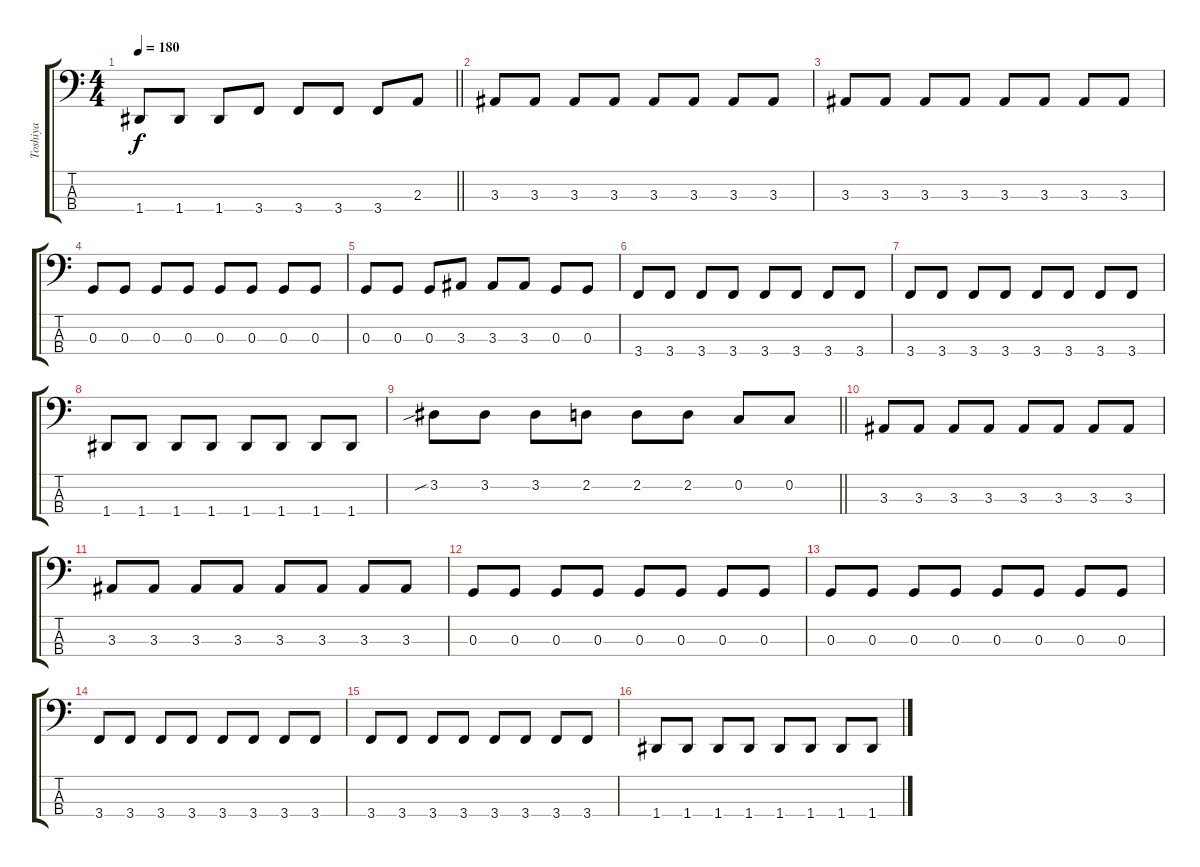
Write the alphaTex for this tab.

\track ("Toshiya" "Toshiya") {instrument electricbasspick}
\staff {score tabs}
\tuning (F2 C2 G1 D1) {hide}
\ts (4 4)
\tempo 180
\clef f4
\barLineRight lightlight
\ks c
1.4.8{dy f} 1.4.8 1.4.8 3.4.8 3.4.8 3.4.8 3.4.8 2.3.8 |
3.3.8 3.3.8 3.3.8 3.3.8 3.3.8 3.3.8 3.3.8 3.3.8 |
3.3.8 3.3.8 3.3.8 3.3.8 3.3.8 3.3.8 3.3.8 3.3.8 |
0.3.8 0.3.8 0.3.8 0.3.8 0.3.8 0.3.8 0.3.8 0.3.8 |
0.3.8 0.3.8 0.3.8 3.3.8 3.3.8 3.3.8 0.3.8 0.3.8 |
3.4.8 3.4.8 3.4.8 3.4.8 3.4.8 3.4.8 3.4.8 3.4.8 |
3.4.8 3.4.8 3.4.8 3.4.8 3.4.8 3.4.8 3.4.8 3.4.8 |
1.4.8 1.4.8 1.4.8 1.4.8 1.4.8 1.4.8 1.4.8 1.4.8 |
\barLineRight lightlight
3.2{sib}.8 3.2.8 3.2.8 2.2.8 2.2.8 2.2.8 0.2.8 0.2.8 |
3.3.8 3.3.8 3.3.8 3.3.8 3.3.8 3.3.8 3.3.8 3.3.8 |
3.3.8 3.3.8 3.3.8 3.3.8 3.3.8 3.3.8 3.3.8 3.3.8 |
0.3.8 0.3.8 0.3.8 0.3.8 0.3.8 0.3.8 0.3.8 0.3.8 |
0.3.8 0.3.8 0.3.8 0.3.8 0.3.8 0.3.8 0.3.8 0.3.8 |
3.4.8 3.4.8 3.4.8 3.4.8 3.4.8 3.4.8 3.4.8 3.4.8 |
3.4.8 3.4.8 3.4.8 3.4.8 3.4.8 3.4.8 3.4.8 3.4.8 |
1.4.8 1.4.8 1.4.8 1.4.8 1.4.8 1.4.8 1.4.8 1.4.8
